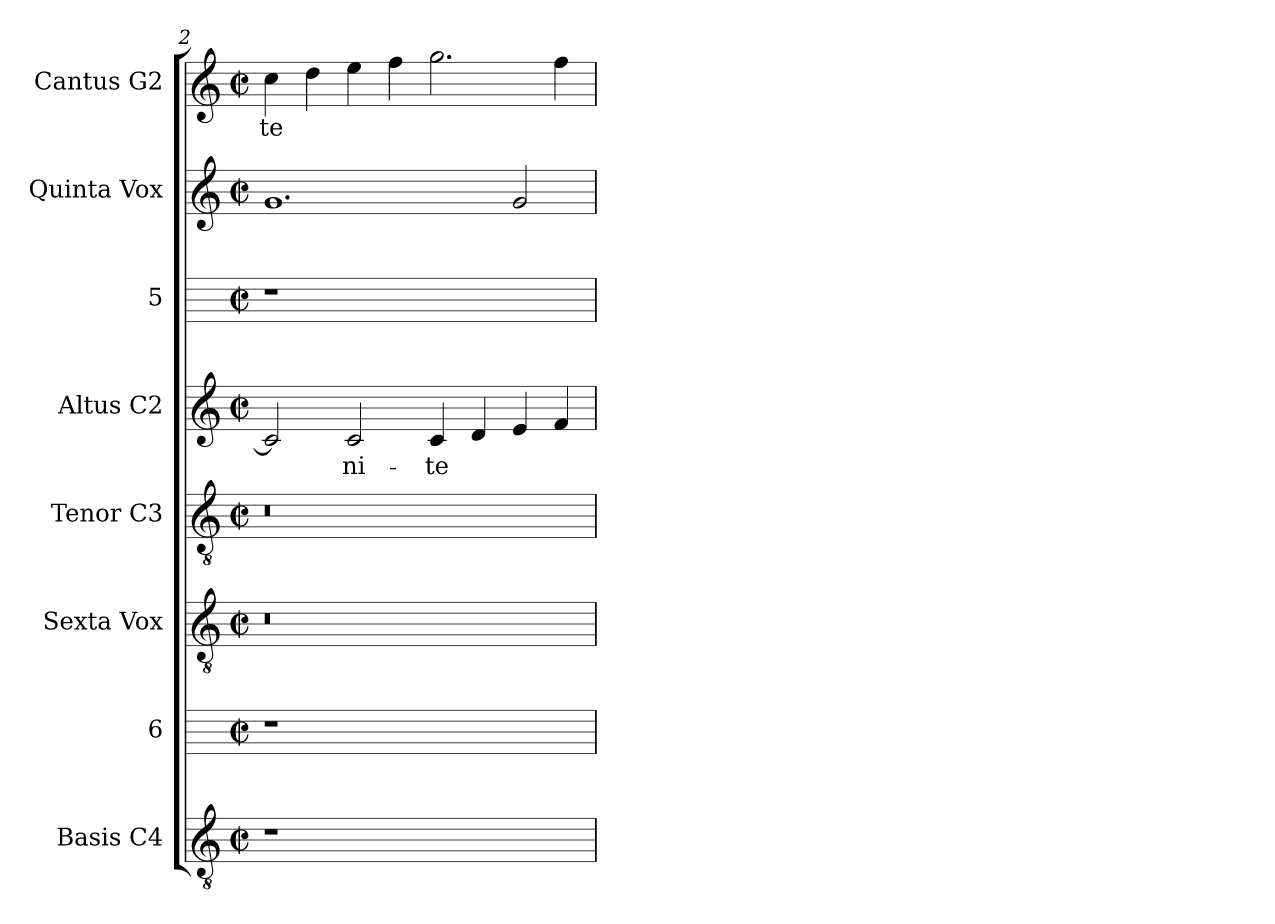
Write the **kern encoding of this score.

**kern	**kern	**kern	**kern	**kern	**text	**kern	**kern	**kern	**text
*part8	*part7	*part6	*part5	*part4	*part4	*part3	*part2	*part1	*part1
*staff8	*staff7	*staff6	*staff5	*staff4	*staff4	*staff3	*staff2	*staff1	*staff1
*I"Basis  C4	*I"6	*I"Sexta  Vox	*I"Tenor  C3	*I"Altus  C2	*	*I"5	*I"Quinta  Vox	*I"Cantus  G2	*
*I'B	*	*	*I'T	*I'A	*	*	*	*I'C	*
*clefGv2	*	*clefGv2	*clefGv2	*clefG2	*	*	*clefG2	*clefG2	*
*k[]	*k[]	*k[]	*k[]	*k[]	*	*k[]	*k[]	*k[]	*
*C:	*C:	*C:	*C:	*C:	*	*C:	*C:	*C:	*
*M2/2	*M2/2	*M2/2	*M2/2	*M2/2	*	*M2/2	*M2/2	*M2/2	*
*met(c|)	*met(c|)	*met(c|)	*met(c|)	*met(c|)	*	*met(c|)	*met(c|)	*met(c|)	*
=2	=2	=2	=2	=2	=2	=2	=2	=2	=2
!	!	!	!	!	!LO:LY:b:cj	!	!	!	!LO:LY:b:cj
1r	1r	0r	0r	2c/]	--	1r	1.g	4cc\	-te
!	!	!	!	!	!	!	!	!	!LO:LY:b:cj
.	.	.	.	.	.	.	.	4dd\	.
!	!	!	!	!	!LO:LY:b:cj	!	!	!	!LO:LY:b:cj
.	.	.	.	2c/	-ni-	.	.	4ee\	.
!	!	!	!	!	!	!	!	!	!LO:LY:b:cj
.	.	.	.	.	.	.	.	4ff\	.
!	!	!	!	!	!LO:LY:b:cj	!	!	!	!LO:LY:b:cj
1ryy	1ryy	.	.	4c/	-te	1ryy	.	2.gg\	.
!	!	!	!	!	!LO:LY:b:cj	!	!	!	!
.	.	.	.	4d/	.	.	.	.	.
!	!	!	!	!	!LO:LY:b:cj	!	!	!	!
.	.	.	.	4e/	.	.	2g/	.	.
!	!	!	!	!	!LO:LY:b:cj	!	!	!	!LO:LY:b:cj
.	.	.	.	4f/	.	.	.	4ff\	.
=	=	=	=	=	=	=	=	=	=
*-	*-	*-	*-	*-	*-	*-	*-	*-	*-
